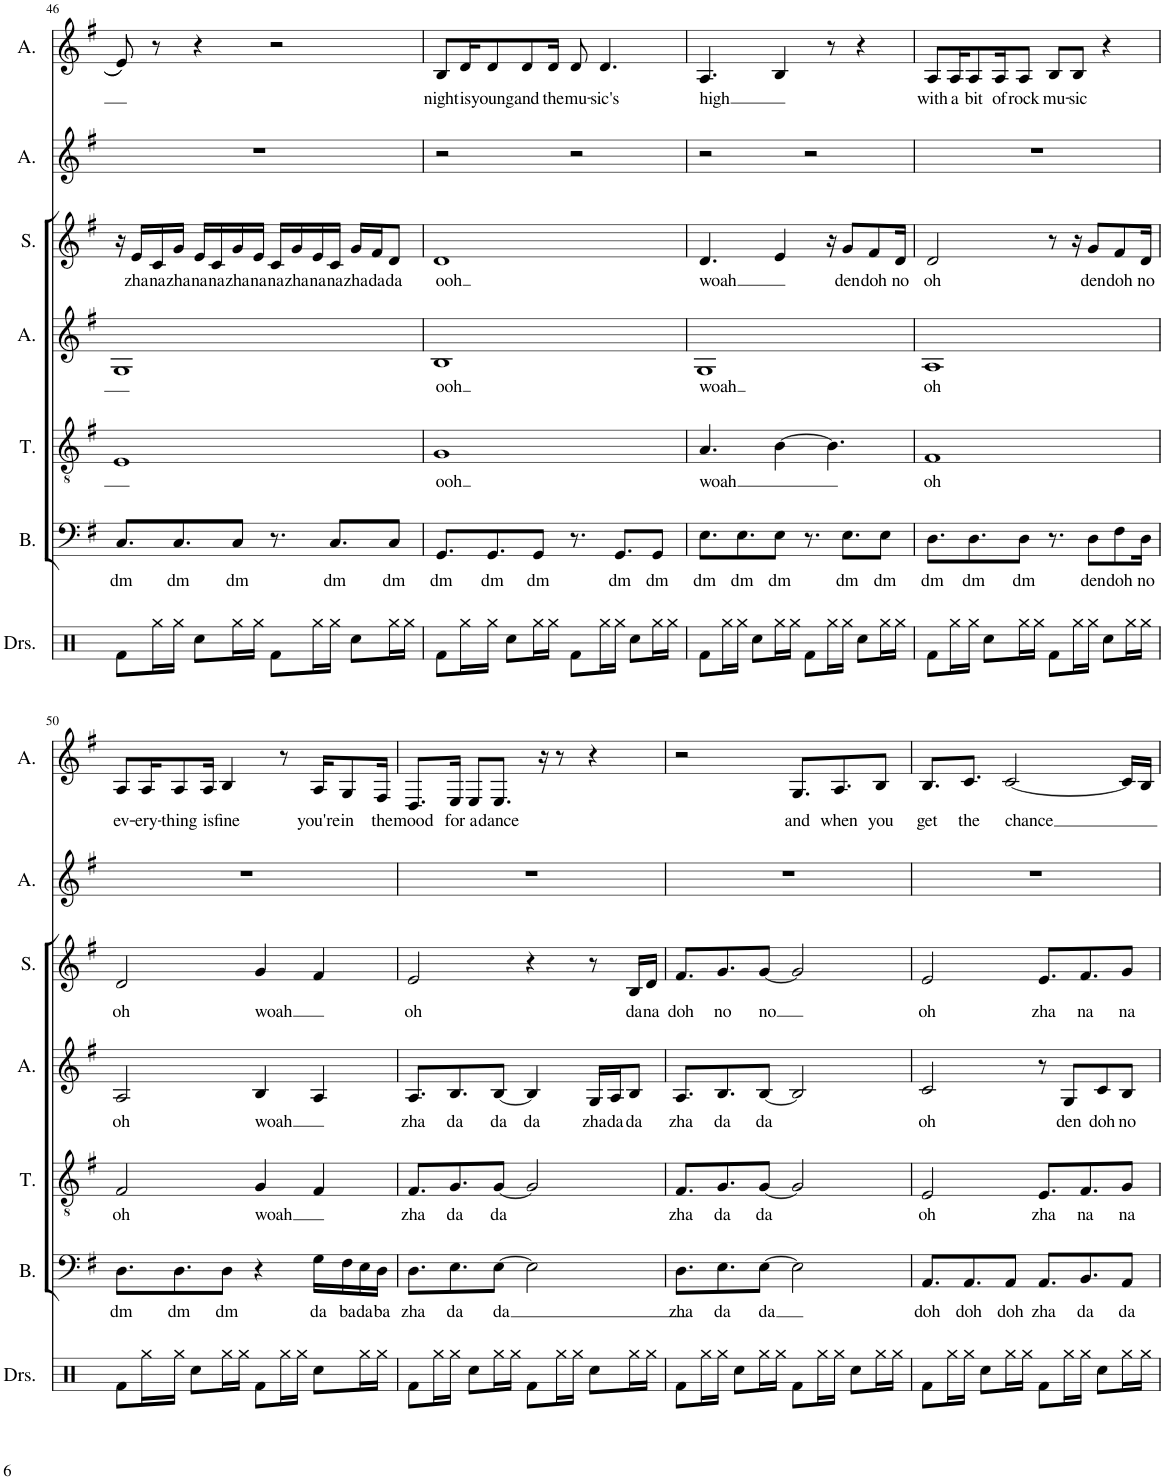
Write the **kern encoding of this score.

**kern	**kern	**text	**kern	**text	**kern	**text	**kern	**text	**kern	**kern	**text
*part7	*part6	*part6	*part5	*part5	*part4	*part4	*part3	*part3	*part2	*part1	*part1
*staff7	*staff6	*staff6	*staff5	*staff5	*staff4	*staff4	*staff3	*staff3	*staff2	*staff1	*staff1
*I"Drumset	*I"Bass	*	*I"Tenor	*	*I"Alto	*	*I"Soprano	*	*I"Alto	*I"Alto	*
*I'Drs.	*I'B.	*	*I'T.	*	*I'A.	*	*I'S.	*	*I'A.	*I'A.	*
!!LO:PB:g=z
*clefX	*clefF4	*	*clefGv2	*	*clefG2	*	*clefG2	*	*clefG2	*clefG2	*
*k[]	*k[f#]	*	*k[f#]	*	*k[f#]	*	*k[f#]	*	*k[f#]	*k[f#]	*
*M4/4	*M4/4	*	*M4/4	*	*M4/4	*	*M4/4	*	*M4/4	*M4/4	*
=46	=46	=46	=46	=46	=46	=46	=46	=46	=46	=46	=46
!	!	!LO:LY:b	!	!	!	!	!	!	!	!	!
8Rf\L	8.C/L	dm	1E	.	1G	.	16r	.	1r	8e/	.
!	!	!	!	!	!	!	!	!LO:LY:b	!	!	!
.	.	.	.	.	.	.	16e/LL	zha	.	.	.
!	!	!	!	!	!	!	!	!LO:LY:b	!	!	!
16Rgg\L	.	.	.	.	.	.	16c/	na	.	8r	.
!	!	!LO:LY:b	!	!	!	!	!	!LO:LY:b	!	!	!
16Rgg\JJ	8.C/	dm	.	.	.	.	16g/JJ	zha	.	.	.
!	!	!	!	!	!	!	!	!LO:LY:b	!	!	!
8Rcc\L	.	.	.	.	.	.	16e/LL	na	.	4r	.
!	!	!	!	!	!	!	!	!LO:LY:b	!	!	!
.	.	.	.	.	.	.	16c/	na	.	.	.
!	!	!LO:LY:b	!	!	!	!	!	!LO:LY:b	!	!	!
16Rgg\L	8C/J	dm	.	.	.	.	16g/	zha	.	.	.
!	!	!	!	!	!	!	!	!LO:LY:b	!	!	!
16Rgg\JJ	.	.	.	.	.	.	16e/JJ	na	.	.	.
!	!	!	!	!	!	!	!	!LO:LY:b	!	!	!
8Rf\L	8.r	.	.	.	.	.	16c/LL	na	.	2r	.
!	!	!	!	!	!	!	!	!LO:LY:b	!	!	!
.	.	.	.	.	.	.	16g/	zha	.	.	.
!	!	!	!	!	!	!	!	!LO:LY:b	!	!	!
16Rgg\L	.	.	.	.	.	.	16e/	na	.	.	.
!	!	!LO:LY:b	!	!	!	!	!	!LO:LY:b	!	!	!
16Rgg\JJ	8.C/L	dm	.	.	.	.	16c/JJ	na	.	.	.
!	!	!	!	!	!	!	!	!LO:LY:b	!	!	!
8Rcc\L	.	.	.	.	.	.	16g/LL	zha	.	.	.
!	!	!	!	!	!	!	!	!LO:LY:b	!	!	!
.	.	.	.	.	.	.	16f#/J	da	.	.	.
!	!	!LO:LY:b	!	!	!	!	!	!LO:LY:b	!	!	!
16Rgg\L	8C/J	dm	.	.	.	.	8d/J	da	.	.	.
16Rgg\JJ	.	.	.	.	.	.	.	.	.	.	.
=47	=47	=47	=47	=47	=47	=47	=47	=47	=47	=47	=47
!	!	!LO:LY:b	!	!LO:LY:b	!	!LO:LY:b	!	!LO:LY:b	!	!	!LO:LY:b
8Rf\L	8.GG/L	dm	1G	ooh	1B	ooh	1d	ooh	2r	8B/L	night
!	!	!	!	!	!	!	!	!	!	!	!LO:LY:b
16Rgg\L	.	.	.	.	.	.	.	.	.	16d/K	is
!	!	!LO:LY:b	!	!	!	!	!	!	!	!	!LO:LY:b
16Rgg\JJ	8.GG/	dm	.	.	.	.	.	.	.	8d/	young
8Rcc\L	.	.	.	.	.	.	.	.	.	.	.
!	!	!	!	!	!	!	!	!	!	!	!LO:LY:b
.	.	.	.	.	.	.	.	.	.	8d/	and
!	!	!LO:LY:b	!	!	!	!	!	!	!	!	!
16Rgg\L	8GG/J	dm	.	.	.	.	.	.	.	.	.
!	!	!	!	!	!	!	!	!	!	!	!LO:LY:b
16Rgg\JJ	.	.	.	.	.	.	.	.	.	16d/Jk	the
!	!	!	!	!	!	!	!	!	!	!	!LO:LY:b
8Rf\L	8.r	.	.	.	.	.	.	.	2r	8d/	mu-
!	!	!	!	!	!	!	!	!	!	!	!LO:LY:b
16Rgg\L	.	.	.	.	.	.	.	.	.	4.d/	-sic's
!	!	!LO:LY:b	!	!	!	!	!	!	!	!	!
16Rgg\JJ	8.GG/L	dm	.	.	.	.	.	.	.	.	.
8Rcc\L	.	.	.	.	.	.	.	.	.	.	.
!	!	!LO:LY:b	!	!	!	!	!	!	!	!	!
16Rgg\L	8GG/J	dm	.	.	.	.	.	.	.	.	.
16Rgg\JJ	.	.	.	.	.	.	.	.	.	.	.
=48	=48	=48	=48	=48	=48	=48	=48	=48	=48	=48	=48
!	!	!LO:LY:b	!	!LO:LY:b	!	!LO:LY:b	!	!LO:LY:b	!	!	!LO:LY:b
8Rf\L	8.E\L	dm	4.A/	woah	1G	woah	4.d/	woah	2r	4.A/	high
16Rgg\L	.	.	.	.	.	.	.	.	.	.	.
!	!	!LO:LY:b	!	!	!	!	!	!	!	!	!
16Rgg\JJ	8.E\	dm	.	.	.	.	.	.	.	.	.
8Rcc\L	.	.	.	.	.	.	.	.	.	.	.
!	!	!LO:LY:b	!	!	!	!	!	!	!	!	!
16Rgg\L	8E\J	dm	[4B\	.	.	.	4e/	.	.	4B/	.
16Rgg\JJ	.	.	.	.	.	.	.	.	.	.	.
8Rf\L	8.r	.	.	.	.	.	.	.	2r	.	.
16Rgg\L	.	.	4.B\]	.	.	.	16r	.	.	8r	.
!	!	!LO:LY:b	!	!	!	!	!	!LO:LY:b	!	!	!
16Rgg\JJ	8.E\L	dm	.	.	.	.	8g/L	den	.	.	.
8Rcc\L	.	.	.	.	.	.	.	.	.	4r	.
!	!	!	!	!	!	!	!	!LO:LY:b	!	!	!
.	.	.	.	.	.	.	8f#/	doh	.	.	.
!	!	!LO:LY:b	!	!	!	!	!	!	!	!	!
16Rgg\L	8E\J	dm	.	.	.	.	.	.	.	.	.
!	!	!	!	!	!	!	!	!LO:LY:b	!	!	!
16Rgg\JJ	.	.	.	.	.	.	16d/Jk	no	.	.	.
=49	=49	=49	=49	=49	=49	=49	=49	=49	=49	=49	=49
!	!	!LO:LY:b	!	!LO:LY:b	!	!LO:LY:b	!	!LO:LY:b	!	!	!LO:LY:b
8Rf\L	8.D\L	dm	1F#	oh	1A	oh	2d/	oh	1r	8A/L	with
!	!	!	!	!	!	!	!	!	!	!	!LO:LY:b
16Rgg\L	.	.	.	.	.	.	.	.	.	16A/K	a
!	!	!LO:LY:b	!	!	!	!	!	!	!	!	!LO:LY:b
16Rgg\JJ	8.D\	dm	.	.	.	.	.	.	.	8A/	bit
8Rcc\L	.	.	.	.	.	.	.	.	.	.	.
!	!	!	!	!	!	!	!	!	!	!	!LO:LY:b
.	.	.	.	.	.	.	.	.	.	16A/K	of
!	!	!LO:LY:b	!	!	!	!	!	!	!	!	!LO:LY:b
16Rgg\L	8D\J	dm	.	.	.	.	.	.	.	8A/J	rock
16Rgg\JJ	.	.	.	.	.	.	.	.	.	.	.
!	!	!	!	!	!	!	!	!	!	!	!LO:LY:b
8Rf\L	8.r	.	.	.	.	.	8r	.	.	8B/L	mu-
!	!	!	!	!	!	!	!	!	!	!	!LO:LY:b
16Rgg\L	.	.	.	.	.	.	16r	.	.	8B/J	-sic
!	!	!LO:LY:b	!	!	!	!	!	!LO:LY:b	!	!	!
16Rgg\JJ	8D\L	den	.	.	.	.	8g/L	den	.	.	.
8Rcc\L	.	.	.	.	.	.	.	.	.	4r	.
!	!	!LO:LY:b	!	!	!	!	!	!LO:LY:b	!	!	!
.	8F#\	doh	.	.	.	.	8f#/	doh	.	.	.
16Rgg\L	.	.	.	.	.	.	.	.	.	.	.
!	!	!LO:LY:b	!	!	!	!	!	!LO:LY:b	!	!	!
16Rgg\JJ	16D\Jk	no	.	.	.	.	16d/Jk	no	.	.	.
!!LO:LB:g=z
=50	=50	=50	=50	=50	=50	=50	=50	=50	=50	=50	=50
!	!	!LO:LY:b	!	!LO:LY:b	!	!LO:LY:b	!	!LO:LY:b	!	!	!LO:LY:b
8Rf\L	8.D\L	dm	2F#/	oh	2A/	oh	2d/	oh	1r	8A/L	ev-
!	!	!	!	!	!	!	!	!	!	!	!LO:LY:b
16Rgg\L	.	.	.	.	.	.	.	.	.	16A/K	-ery-
!	!	!LO:LY:b	!	!	!	!	!	!	!	!	!LO:LY:b
16Rgg\JJ	8.D\	dm	.	.	.	.	.	.	.	8A/	-thing
8Rcc\L	.	.	.	.	.	.	.	.	.	.	.
!	!	!	!	!	!	!	!	!	!	!	!LO:LY:b
.	.	.	.	.	.	.	.	.	.	16A/Jk	is
!	!	!LO:LY:b	!	!	!	!	!	!	!	!	!LO:LY:b
16Rgg\L	8D\J	dm	.	.	.	.	.	.	.	4B/	fine
16Rgg\JJ	.	.	.	.	.	.	.	.	.	.	.
!	!	!	!	!LO:LY:b	!	!LO:LY:b	!	!LO:LY:b	!	!	!
8Rf\L	4r	.	4G/	woah	4B/	woah	4g/	woah	.	.	.
16Rgg\L	.	.	.	.	.	.	.	.	.	8r	.
16Rgg\JJ	.	.	.	.	.	.	.	.	.	.	.
!	!	!LO:LY:b	!	!	!	!	!	!	!	!	!LO:LY:b
8Rcc\L	16G\LL	da	4F#/	.	4A/	.	4f#/	.	.	16A/KL	you're
!	!	!LO:LY:b	!	!	!	!	!	!	!	!	!LO:LY:b
.	16F#\	ba	.	.	.	.	.	.	.	8G/	in
!	!	!LO:LY:b	!	!	!	!	!	!	!	!	!
16Rgg\L	16E\	da	.	.	.	.	.	.	.	.	.
!	!	!LO:LY:b	!	!	!	!	!	!	!	!	!LO:LY:b
16Rgg\JJ	16D\JJ	ba	.	.	.	.	.	.	.	16F#/Jk	the
=51	=51	=51	=51	=51	=51	=51	=51	=51	=51	=51	=51
!	!	!LO:LY:b	!	!LO:LY:b	!	!LO:LY:b	!	!LO:LY:b	!	!	!LO:LY:b
8Rf\L	8.D\L	zha	8.F#/L	zha	8.A/L	zha	2e/	oh	1r	8.D/L	mood
16Rgg\L	.	.	.	.	.	.	.	.	.	.	.
!	!	!LO:LY:b	!	!LO:LY:b	!	!LO:LY:b	!	!	!	!	!LO:LY:b
16Rgg\JJ	8.E\	da	8.G/	da	8.B/	da	.	.	.	16E/Jk	for
!	!	!	!	!	!	!	!	!	!	!	!LO:LY:b
8Rcc\L	.	.	.	.	.	.	.	.	.	8E/L	a
!	!	!LO:LY:b	!	!LO:LY:b	!	!LO:LY:b	!	!	!	!	!LO:LY:b
16Rgg\L	[8E\J	da	[8G/J	da	[8B/J	da	.	.	.	8.E/J	dance
16Rgg\JJ	.	.	.	.	.	.	.	.	.	.	.
!	!	!	!	!	!	!LO:LY:b	!	!	!	!	!
8Rf\L	2E\]	.	2G/]	.	4B/]	da	4r	.	.	.	.
.	.	.	.	.	.	.	.	.	.	16r	.
16Rgg\L	.	.	.	.	.	.	.	.	.	8r	.
16Rgg\JJ	.	.	.	.	.	.	.	.	.	.	.
!	!	!	!	!	!	!LO:LY:b	!	!	!	!	!
8Rcc\L	.	.	.	.	16G/LL	zha	8r	.	.	4r	.
!	!	!	!	!	!	!LO:LY:b	!	!	!	!	!
.	.	.	.	.	16A/J	da	.	.	.	.	.
!	!	!	!	!	!	!LO:LY:b	!	!LO:LY:b	!	!	!
16Rgg\L	.	.	.	.	8B/J	da	16B/LL	da	.	.	.
!	!	!	!	!	!	!	!	!LO:LY:b	!	!	!
16Rgg\JJ	.	.	.	.	.	.	16d/JJ	na	.	.	.
=52	=52	=52	=52	=52	=52	=52	=52	=52	=52	=52	=52
!	!	!LO:LY:b	!	!LO:LY:b	!	!LO:LY:b	!	!LO:LY:b	!	!	!
8Rf\L	8.D\L	zha	8.F#/L	zha	8.A/L	zha	8.f#/L	doh	1r	2r	.
16Rgg\L	.	.	.	.	.	.	.	.	.	.	.
!	!	!LO:LY:b	!	!LO:LY:b	!	!LO:LY:b	!	!LO:LY:b	!	!	!
16Rgg\JJ	8.E\	da	8.G/	da	8.B/	da	8.g/	no	.	.	.
8Rcc\L	.	.	.	.	.	.	.	.	.	.	.
!	!	!LO:LY:b	!	!LO:LY:b	!	!LO:LY:b	!	!LO:LY:b	!	!	!
16Rgg\L	[8E\J	da	[8G/J	da	[8B/J	da	[8g/J	no	.	.	.
16Rgg\JJ	.	.	.	.	.	.	.	.	.	.	.
!	!	!	!	!	!	!	!	!	!	!	!LO:LY:b
8Rf\L	2E\]	.	2G/]	.	2B/]	.	2g/]	.	.	8.G/L	and
16Rgg\L	.	.	.	.	.	.	.	.	.	.	.
!	!	!	!	!	!	!	!	!	!	!	!LO:LY:b
16Rgg\JJ	.	.	.	.	.	.	.	.	.	8.A/	when
8Rcc\L	.	.	.	.	.	.	.	.	.	.	.
!	!	!	!	!	!	!	!	!	!	!	!LO:LY:b
16Rgg\L	.	.	.	.	.	.	.	.	.	8B/J	you
16Rgg\JJ	.	.	.	.	.	.	.	.	.	.	.
=53	=53	=53	=53	=53	=53	=53	=53	=53	=53	=53	=53
!	!	!LO:LY:b	!	!LO:LY:b	!	!LO:LY:b	!	!LO:LY:b	!	!	!LO:LY:b
8Rf\L	8.AA/L	doh	2E/	oh	2c/	oh	2e/	oh	1r	8.B/L	get
16Rgg\L	.	.	.	.	.	.	.	.	.	.	.
!	!	!LO:LY:b	!	!	!	!	!	!	!	!	!LO:LY:b
16Rgg\JJ	8.AA/	doh	.	.	.	.	.	.	.	8.c/J	the
8Rcc\L	.	.	.	.	.	.	.	.	.	.	.
!	!	!LO:LY:b	!	!	!	!	!	!	!	!	!LO:LY:b
16Rgg\L	8AA/J	doh	.	.	.	.	.	.	.	[2c/	chance
16Rgg\JJ	.	.	.	.	.	.	.	.	.	.	.
!	!	!LO:LY:b	!	!LO:LY:b	!	!	!	!LO:LY:b	!	!	!
8Rf\L	8.AA/L	zha	8.E/L	zha	8r	.	8.e/L	zha	.	.	.
!	!	!	!	!	!	!LO:LY:b	!	!	!	!	!
16Rgg\L	.	.	.	.	8G/L	den	.	.	.	.	.
!	!	!LO:LY:b	!	!LO:LY:b	!	!	!	!LO:LY:b	!	!	!
16Rgg\JJ	8.BB/	da	8.F#/	na	.	.	8.f#/	na	.	.	.
!	!	!	!	!	!	!LO:LY:b	!	!	!	!	!
8Rcc\L	.	.	.	.	8c/	doh	.	.	.	.	.
!	!	!LO:LY:b	!	!LO:LY:b	!	!LO:LY:b	!	!LO:LY:b	!	!	!
16Rgg\L	8AA/J	da	8G/J	na	8B/J	no	8g/J	na	.	16c/LL]	.
16Rgg\JJ	.	.	.	.	.	.	.	.	.	16B/JJ	.
=	=	=	=	=	=	=	=	=	=	=	=
*-	*-	*-	*-	*-	*-	*-	*-	*-	*-	*-	*-
